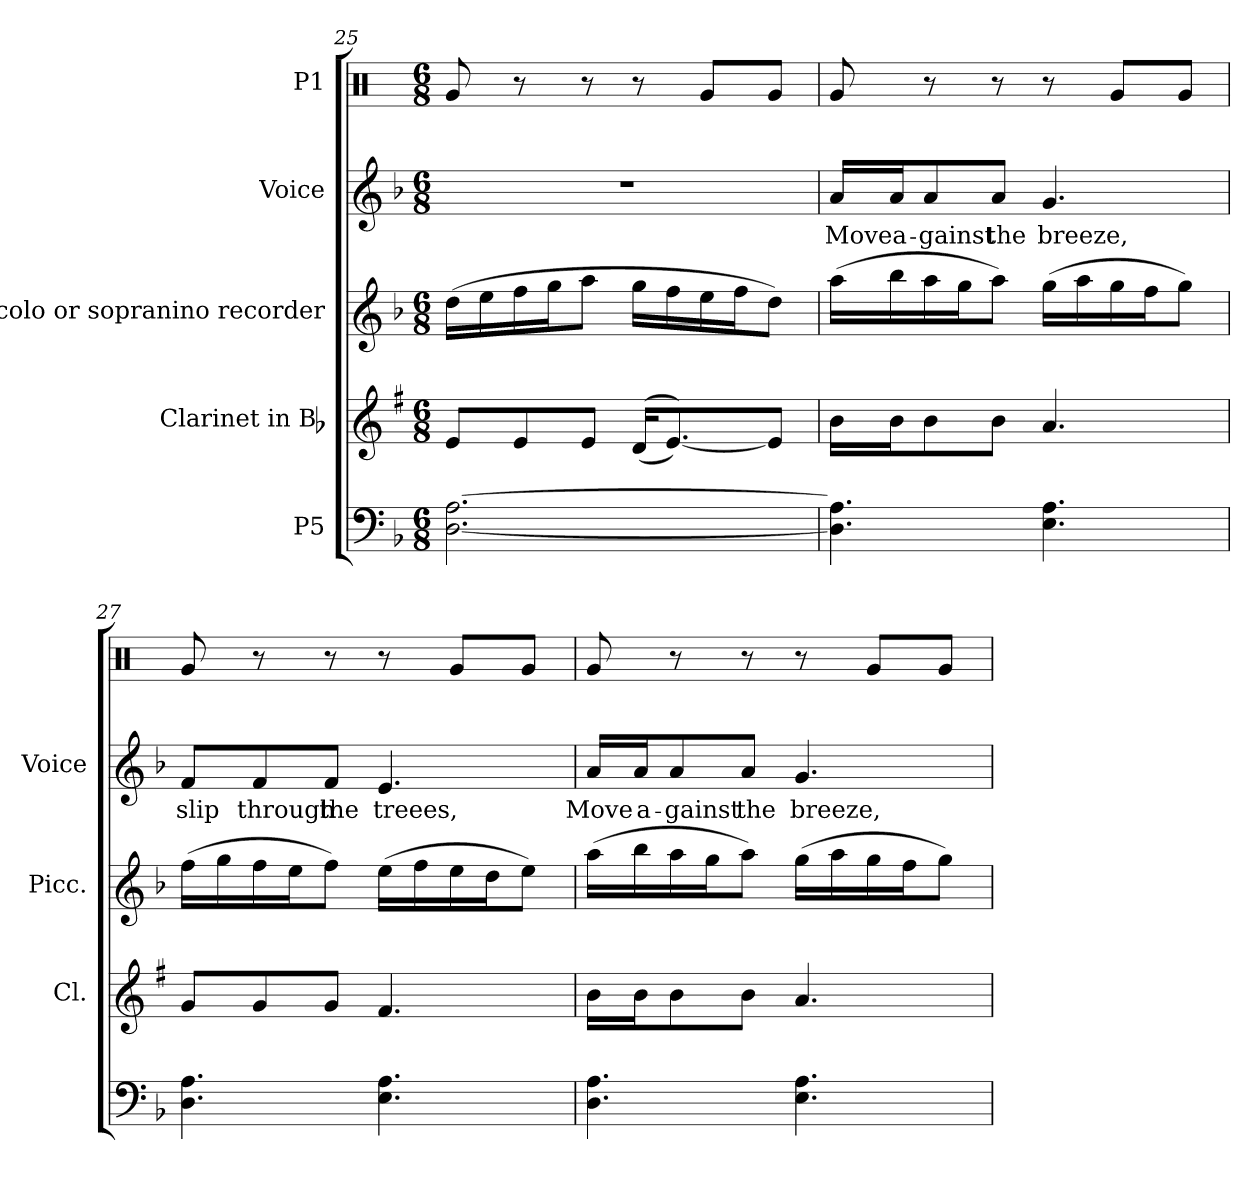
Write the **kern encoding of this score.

**kern	**kern	**kern	**kern	**text	**kern
*part5	*part4	*part3	*part2	*part2	*part1
*staff5	*staff4	*staff3	*staff2	*staff2	*staff1
*I"P5	*I"Clarinet in Bb	*I"Piccolo or  sopranino recorder	*I"Voice	*	*I"P1
*	*I'Cl.	*I'Picc.	*I'Voice	*	*
*clefF4	*clefG2	*clefG2	*clefG2	*	*clefX
*	*ITrd1c2	*ITrd-7c-12	*	*	*
*k[b-]	*k[b-]	*k[b-]	*k[b-]	*	*k[]
*F:	*F:	*F:	*F:	*	*C:
*M6/8	*M6/8	*M6/8	*M6/8	*	*M6/8
=25	=25	=25	=25	=25	=25
!	!	!	!LO:N:vis=1	!	!
[2.Di\ [2.Ai	8di/L	(16dddi\LL	2.r	.	8Rgi/
.	.	16eeei\	.	.	.
.	8di/	16fffi\	.	.	8r
.	.	16gggi\J	.	.	.
.	8di/J	8aaai\J	.	.	8r
.	((16ci/KL	16gggi\LL	.	.	8r
.	[8.di/))	16fffi\	.	.	.
.	.	16eeei\	.	.	8Rgi/L
.	.	16fffi\J	.	.	.
.	8di/J]	8dddi\J)	.	.	8Rgi/J
=26	=26	=26	=26	=26	=26
!	!	!	!	!LO:LY:b:color=#000000	!
4.Di\] 4.Ai]	16ai\LL	(16aaai\LL	16ai/LL	Move	8Rgi/
!	!	!	!	!LO:LY:b:color=#000000	!
.	16ai\J	16bbb-i\	16ai/J	a-	.
!	!	!	!	!LO:LY:b:color=#000000	!
.	8ai\	16aaai\	8ai/	-gainst	8r
.	.	16gggi\J	.	.	.
!	!	!	!	!LO:LY:b:color=#000000	!
.	8ai\J	8aaai\J)	8ai/J	the	8r
!	!	!	!	!LO:LY:b:color=#000000	!
4.Ei\ 4.Ai	4.gi/	(16gggi\LL	4.gi/	breeze,	8r
.	.	16aaai\	.	.	.
.	.	16gggi\	.	.	8Rgi/L
.	.	16fffi\J	.	.	.
.	.	8gggi\J)	.	.	8Rgi/J
!!LO:LB:g=z
=27	=27	=27	=27	=27	=27
!	!	!	!	!LO:LY:b:color=#000000	!
4.Di\ 4.Ai	8fi/L	(16fffi\LL	8fi/L	slip	8Rgi/
.	.	16gggi\	.	.	.
!	!	!	!	!LO:LY:b:color=#000000	!
.	8fi/	16fffi\	8fi/	through	8r
.	.	16eeei\J	.	.	.
!	!	!	!	!LO:LY:b:color=#000000	!
.	8fi/J	8fffi\J)	8fi/J	the	8r
!	!	!	!	!LO:LY:b:color=#000000	!
4.Ei\ 4.Ai	4.ei/	(16eeei\LL	4.ei/	treees,	8r
.	.	16fffi\	.	.	.
.	.	16eeei\	.	.	8Rgi/L
.	.	16dddi\J	.	.	.
.	.	8eeei\J)	.	.	8Rgi/J
=28	=28	=28	=28	=28	=28
!	!	!	!	!LO:LY:b:color=#000000	!
4.Di\ 4.Ai	16ai\LL	(16aaai\LL	16ai/LL	Move	8Rgi/
!	!	!	!	!LO:LY:b:color=#000000	!
.	16ai\J	16bbb-i\	16ai/J	a-	.
!	!	!	!	!LO:LY:b:color=#000000	!
.	8ai\	16aaai\	8ai/	-gainst	8r
.	.	16gggi\J	.	.	.
!	!	!	!	!LO:LY:b:color=#000000	!
.	8ai\J	8aaai\J)	8ai/J	the	8r
!	!	!	!	!LO:LY:b:color=#000000	!
4.Ei\ 4.Ai	4.gi/	(16gggi\LL	4.gi/	breeze,	8r
.	.	16aaai\	.	.	.
.	.	16gggi\	.	.	8Rgi/L
.	.	16fffi\J	.	.	.
.	.	8gggi\J)	.	.	8Rgi/J
=	=	=	=	=	=
*-	*-	*-	*-	*-	*-
